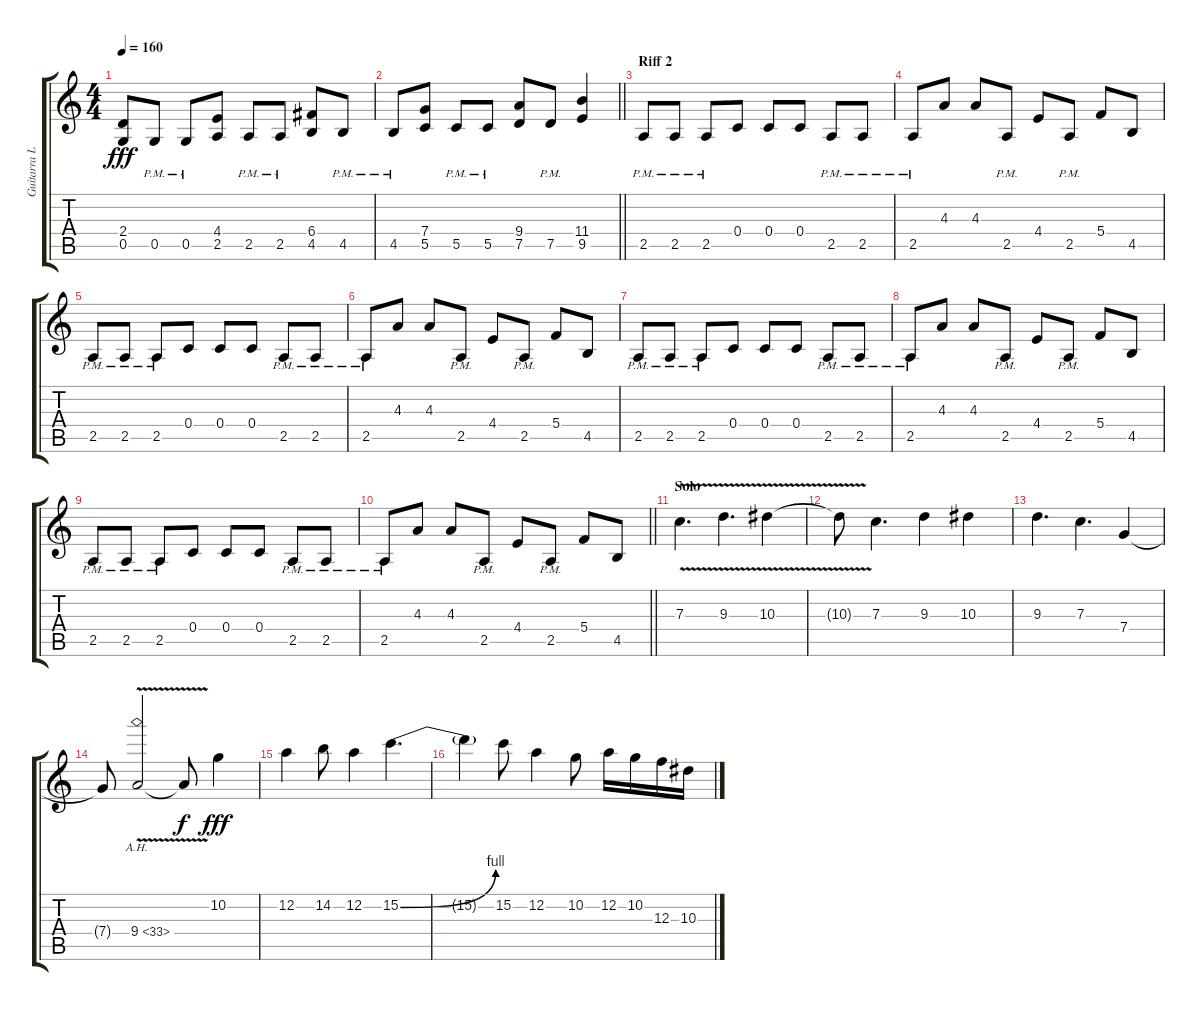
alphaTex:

\track ("Guitarra Lider" "Guitarra L") {instrument overdrivenguitar}
\staff {score tabs}
\tuning (D4 A3 F3 C3 G2 D2) {hide}
\ts (4 4)
\tempo 160
\clef g2
\ks c
(2.4 0.5).8{dy fff} 0.5{pm}.8 0.5{pm}.8 (4.4 2.5).8 2.5{pm}.8 2.5{pm}.8 (6.4 4.5).8 4.5{pm}.8 |
\barLineRight lightlight
4.5{pm}.8 (7.4 5.5).8 5.5{pm}.8 5.5{pm}.8 (9.4 7.5).8 7.5{pm}.8 (11.4 9.5).4 |
\section ("" "Riff 2")
2.5{pm}.8 2.5{pm}.8 2.5{pm}.8 0.4.8 0.4.8 0.4.8 2.5{pm}.8 2.5{pm}.8 |
2.5{pm}.8 4.3.8 4.3.8 2.5{pm}.8 4.4.8 2.5{pm}.8 5.4.8 4.5.8 |
2.5{pm}.8 2.5{pm}.8 2.5{pm}.8 0.4.8 0.4.8 0.4.8 2.5{pm}.8 2.5{pm}.8 |
2.5{pm}.8 4.3.8 4.3.8 2.5{pm}.8 4.4.8 2.5{pm}.8 5.4.8 4.5.8 |
2.5{pm}.8 2.5{pm}.8 2.5{pm}.8 0.4.8 0.4.8 0.4.8 2.5{pm}.8 2.5{pm}.8 |
2.5{pm}.8 4.3.8 4.3.8 2.5{pm}.8 4.4.8 2.5{pm}.8 5.4.8 4.5.8 |
2.5{pm}.8 2.5{pm}.8 2.5{pm}.8 0.4.8 0.4.8 0.4.8 2.5{pm}.8 2.5{pm}.8 |
\barLineRight lightlight
2.5{pm}.8 4.3.8 4.3.8 2.5{pm}.8 4.4.8 2.5{pm}.8 5.4.8 4.5.8 |
\section ("" "Solo")
7.3{v}.4{d volume 16 balance 8} 9.3{v}.4{d} 10.3{v}.4 |
10.3{t}.8 7.3.4{d} 9.3.4 10.3.4 |
9.3.4{d} 7.3.4{d} 7.4.4 |
7.4{t}.8 9.4{ah 24 v}.2 9.4{t}.8{dy f} 10.2.4{dy fff} |
12.2.4 14.2.8 12.2.4 15.2{be (bend 0 0 60 4)}.4{d} |
15.2{t}.4 15.2.8 12.2.4 10.2.8 12.2.16 10.2.16 12.3.16 10.3.16
